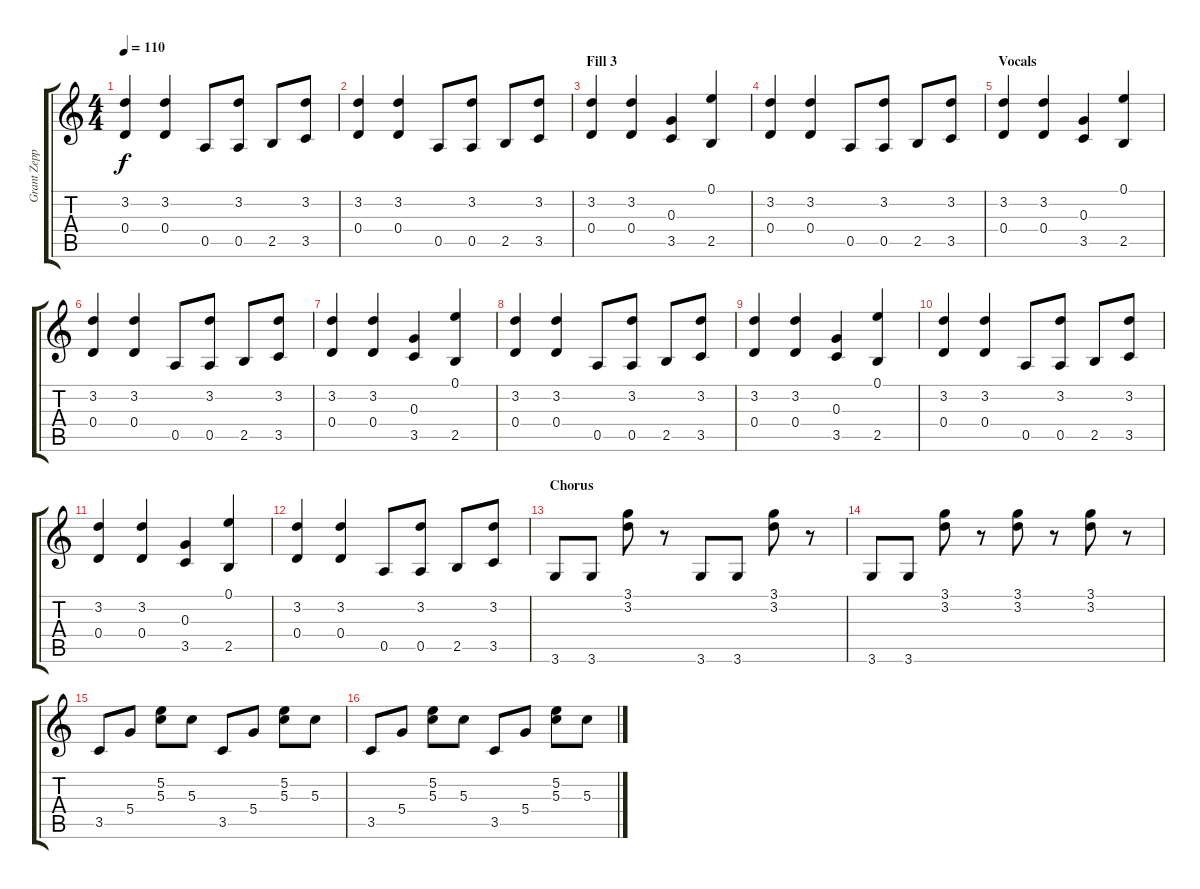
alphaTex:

\track ("Grant Zeppelin" "Grant Zepp") {instrument acousticguitarsteel}
\staff {score tabs}
\tuning (E4 B3 G3 D3 A2 E2) {hide}
\ts (4 4)
\tempo 110
\clef g2
\ks c
(3.2 0.4).4{dy f} (3.2 0.4).4 0.5.8 (3.2 0.5).8 2.5.8 (3.2 3.5).8 |
(3.2 0.4).4 (3.2 0.4).4 0.5.8 (3.2 0.5).8 2.5.8 (3.2 3.5).8 |
\section ("" "Fill 3")
(3.2 0.4).4 (3.2 0.4).4 (0.3 3.5).4 (0.1 2.5).4 |
(3.2 0.4).4 (3.2 0.4).4 0.5.8 (3.2 0.5).8 2.5.8 (3.2 3.5).8 |
\section ("" "Vocals")
(3.2 0.4).4 (3.2 0.4).4 (0.3 3.5).4 (0.1 2.5).4 |
(3.2 0.4).4 (3.2 0.4).4 0.5.8 (3.2 0.5).8 2.5.8 (3.2 3.5).8 |
(3.2 0.4).4 (3.2 0.4).4 (0.3 3.5).4 (0.1 2.5).4 |
(3.2 0.4).4 (3.2 0.4).4 0.5.8 (3.2 0.5).8 2.5.8 (3.2 3.5).8 |
(3.2 0.4).4 (3.2 0.4).4 (0.3 3.5).4 (0.1 2.5).4 |
(3.2 0.4).4 (3.2 0.4).4 0.5.8 (3.2 0.5).8 2.5.8 (3.2 3.5).8 |
(3.2 0.4).4 (3.2 0.4).4 (0.3 3.5).4 (0.1 2.5).4 |
(3.2 0.4).4 (3.2 0.4).4 0.5.8 (3.2 0.5).8 2.5.8 (3.2 3.5).8 |
\section ("" "Chorus")
3.6.8 3.6.8 (3.1 3.2).8 r.8 3.6.8 3.6.8 (3.1 3.2).8 r.8 |
3.6.8 3.6.8 (3.1 3.2).8 r.8 (3.1 3.2).8 r.8 (3.1 3.2).8 r.8 |
3.5.8 5.4.8 (5.2 5.3).8 5.3.8 3.5.8 5.4.8 (5.2 5.3).8 5.3.8 |
3.5.8 5.4.8 (5.2 5.3).8 5.3.8 3.5.8 5.4.8 (5.2 5.3).8 5.3.8
